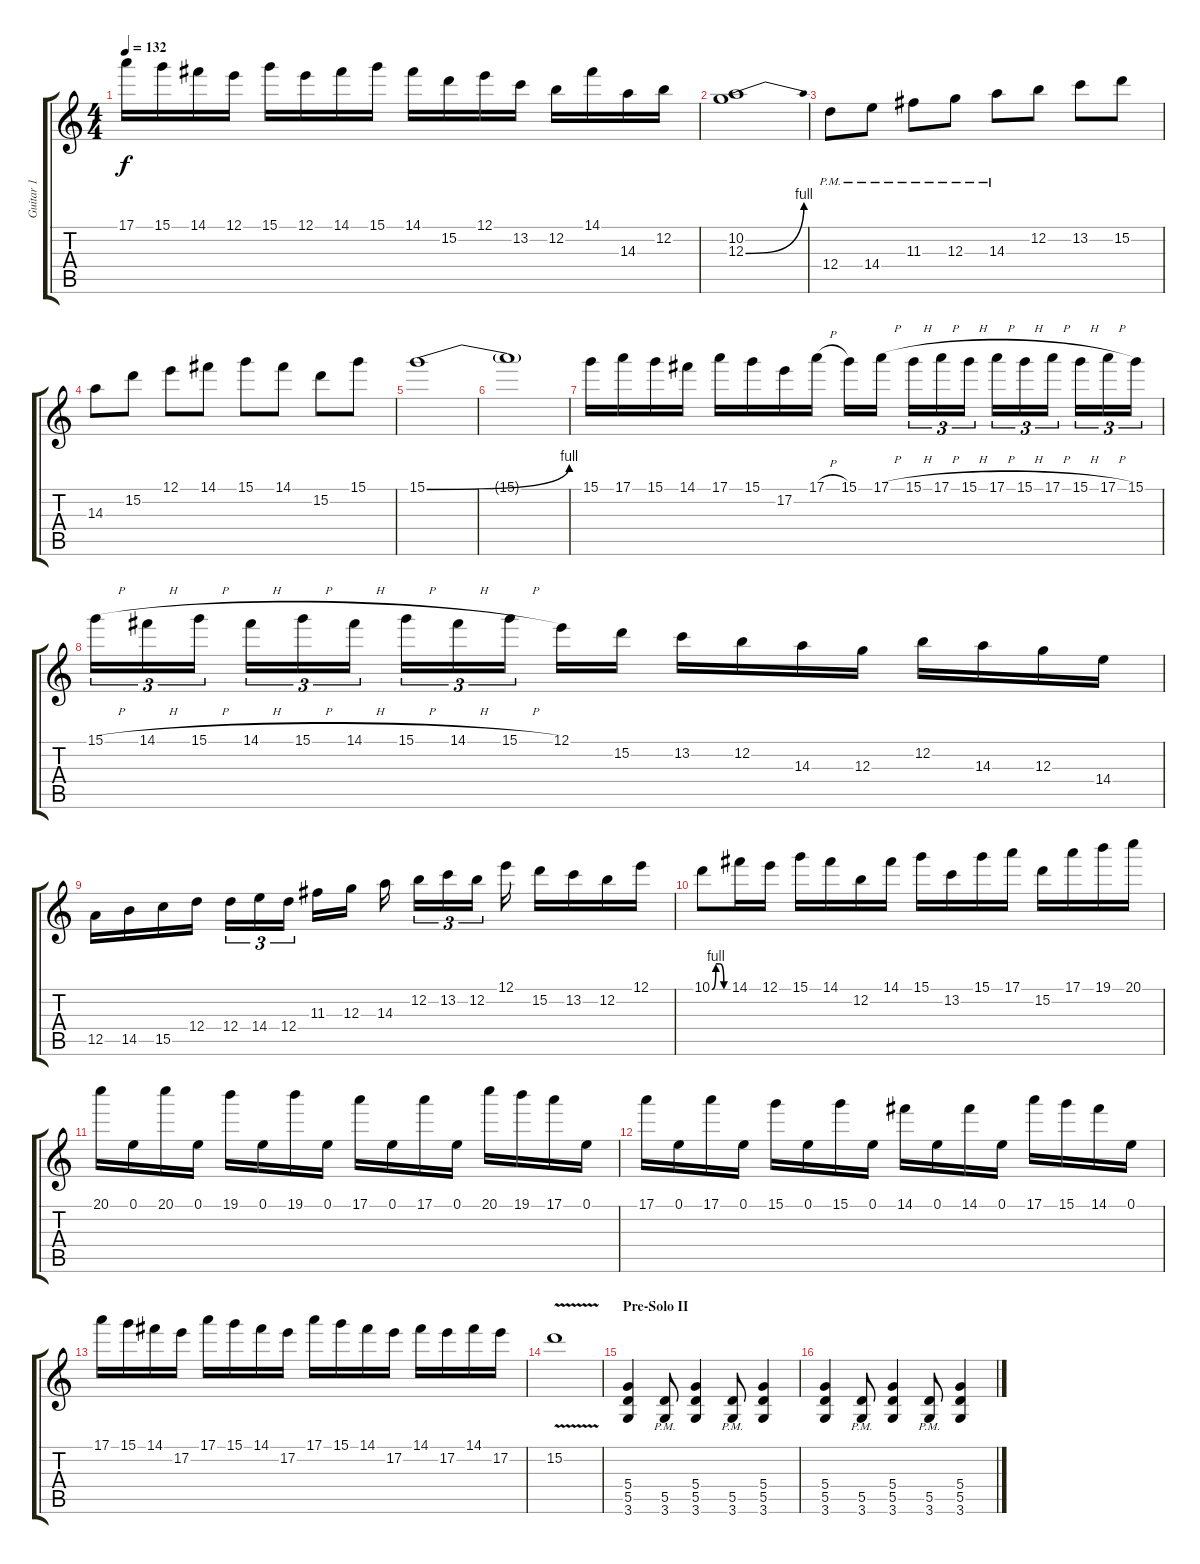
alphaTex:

\track ("Guitar 1" "Guitar 1") {instrument distortionguitar}
\staff {score tabs}
\tuning (E4 B3 G3 D3 A2 E2) {hide}
\ts (4 4)
\tempo 132
\clef g2
\ks c
17.1.16{dy f} 15.1.16 14.1.16 12.1.16 15.1.16 12.1.16 14.1.16 15.1.16 14.1.16 15.2.16 12.1.16 13.2.16 12.2.16 14.1.16 14.3.16 12.2.16 |
(10.2 12.3{be (bend 0 0 60 4)}).1 |
12.4{pm}.8 14.4{pm}.8 11.3{pm}.8 12.3{pm}.8 14.3{pm}.8 12.2.8 13.2.8 15.2.8 |
14.3.8 15.2.8 12.1.8 14.1.8 15.1.8 14.1.8 15.2.8 15.1.8 |
15.1{be (bend 0 0 60 4)}.1 |
15.1{t}.1 |
15.1.16 17.1.16 15.1.16 14.1.16 17.1.16 15.1.16 17.2.16 17.1{h}.16 15.1.16 17.1{h}.16 15.1{h}.16{tu (3 2)} 17.1{h}.16{tu (3 2)} 15.1{h}.16{tu (3 2)} 17.1{h}.16{tu (3 2)} 15.1{h}.16{tu (3 2)} 17.1{h}.16{tu (3 2)} 15.1{h}.16{tu (3 2)} 17.1{h}.16{tu (3 2)} 15.1.16{tu (3 2)} |
15.1{h}.16{tu (3 2)} 14.1{h}.16{tu (3 2)} 15.1{h}.16{tu (3 2)} 14.1{h}.16{tu (3 2)} 15.1{h}.16{tu (3 2)} 14.1{h}.16{tu (3 2)} 15.1{h}.16{tu (3 2)} 14.1{h}.16{tu (3 2)} 15.1{h}.16{tu (3 2)} 12.1.16 15.2.16 13.2.16 12.2.16 14.3.16 12.3.16 12.2.16 14.3.16 12.3.16 14.4.16 |
12.5.16 14.5.16 15.5.16 12.4.16 12.4.16{tu (3 2)} 14.4.16{tu (3 2)} 12.4.16{tu (3 2)} 11.3.16 12.3.16 14.3.16 12.2.16{tu (3 2)} 13.2.16{tu (3 2)} 12.2.16{tu (3 2)} 12.1.16 15.2.16 13.2.16 12.2.16 12.1.16 |
10.1{be (custom 0 0 15 4 30 4 45 0 60 0)}.8 14.1.16 12.1.16 15.1.16 14.1.16 12.2.16 14.1.16 15.1.16 13.2.16 15.1.16 17.1.16 15.2.16 17.1.16 19.1.16 20.1.16 |
20.1.16 0.1.16 20.1.16 0.1.16 19.1.16 0.1.16 19.1.16 0.1.16 17.1.16 0.1.16 17.1.16 0.1.16 20.1.16 19.1.16 17.1.16 0.1.16 |
17.1.16 0.1.16 17.1.16 0.1.16 15.1.16 0.1.16 15.1.16 0.1.16 14.1.16 0.1.16 14.1.16 0.1.16 17.1.16 15.1.16 14.1.16 0.1.16 |
17.1.16 15.1.16 14.1.16 17.2.16 17.1.16 15.1.16 14.1.16 17.2.16 17.1.16 15.1.16 14.1.16 17.2.16 14.1.16 17.2.16 14.1.16 17.2.16 |
15.2{v}.1 |
\section ("" "Pre-Solo II")
(5.4 5.5 3.6).4{volume 11} (5.5{pm} 3.6{pm}).8 (5.4 5.5 3.6).4 (5.5{pm} 3.6{pm}).8 (5.4 5.5 3.6).4 |
(5.4 5.5 3.6).4{volume 11} (5.5{pm} 3.6{pm}).8 (5.4 5.5 3.6).4 (5.5{pm} 3.6{pm}).8 (5.4 5.5 3.6).4
